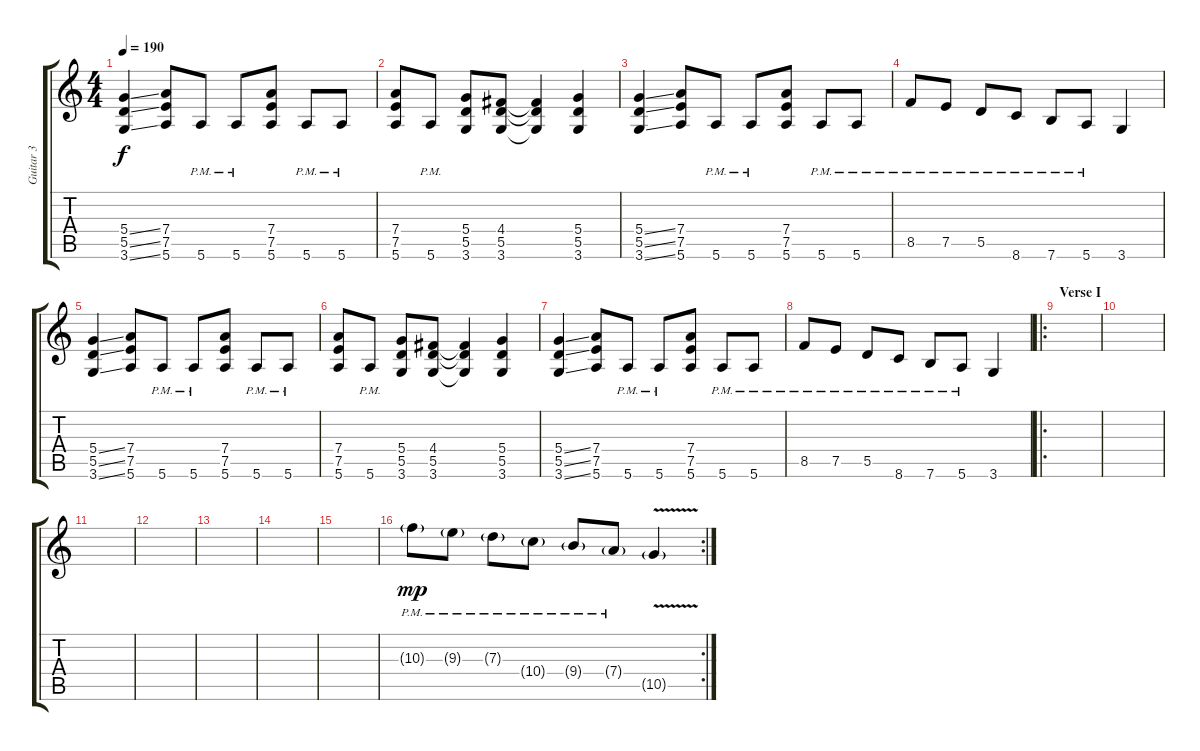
\track ("Guitar 3" "Guitar 3") {instrument distortionguitar}
\staff {score tabs}
\tuning (E4 B3 G3 D3 A2 E2) {hide}
\ts (4 4)
\tempo 190
\clef g2
\ks c
(5.4{ss} 5.5{ss} 3.6{ss}).4{dy f} (7.4 7.5 5.6).8 5.6{pm}.8 5.6{pm}.8 (7.4 7.5 5.6).8 5.6{pm}.8 5.6{pm}.8 |
(7.4 7.5 5.6).8 5.6{pm}.8 (5.4 5.5 3.6).8 (4.4 5.5 3.6).8 (4.4{t} 5.5{t} 3.6{t}).4 (5.4 5.5 3.6).4 |
(5.4{ss} 5.5{ss} 3.6{ss}).4 (7.4 7.5 5.6).8 5.6{pm}.8 5.6{pm}.8 (7.4 7.5 5.6).8 5.6{pm}.8 5.6{pm}.8 |
8.5{pm}.8 7.5{pm}.8 5.5{pm}.8 8.6{pm}.8 7.6{pm}.8 5.6{pm}.8 3.6.4 |
(5.4{ss} 5.5{ss} 3.6{ss}).4 (7.4 7.5 5.6).8 5.6{pm}.8 5.6{pm}.8 (7.4 7.5 5.6).8 5.6{pm}.8 5.6{pm}.8 |
(7.4 7.5 5.6).8 5.6{pm}.8 (5.4 5.5 3.6).8 (4.4 5.5 3.6).8 (4.4{t} 5.5{t} 3.6{t}).4 (5.4 5.5 3.6).4 |
(5.4{ss} 5.5{ss} 3.6{ss}).4 (7.4 7.5 5.6).8 5.6{pm}.8 5.6{pm}.8 (7.4 7.5 5.6).8 5.6{pm}.8 5.6{pm}.8 |
8.5{pm}.8 7.5{pm}.8 5.5{pm}.8 8.6{pm}.8 7.6{pm}.8 5.6{pm}.8 3.6.4 |
\ro
\section ("" "Verse I")
|
|
|
|
|
|
|
\rc 2
10.3{g pm}.8{dy mp} 9.3{g pm}.8 7.3{g pm}.8 10.4{g pm}.8 9.4{g pm}.8 7.4{g pm}.8 10.5{v g}.4
